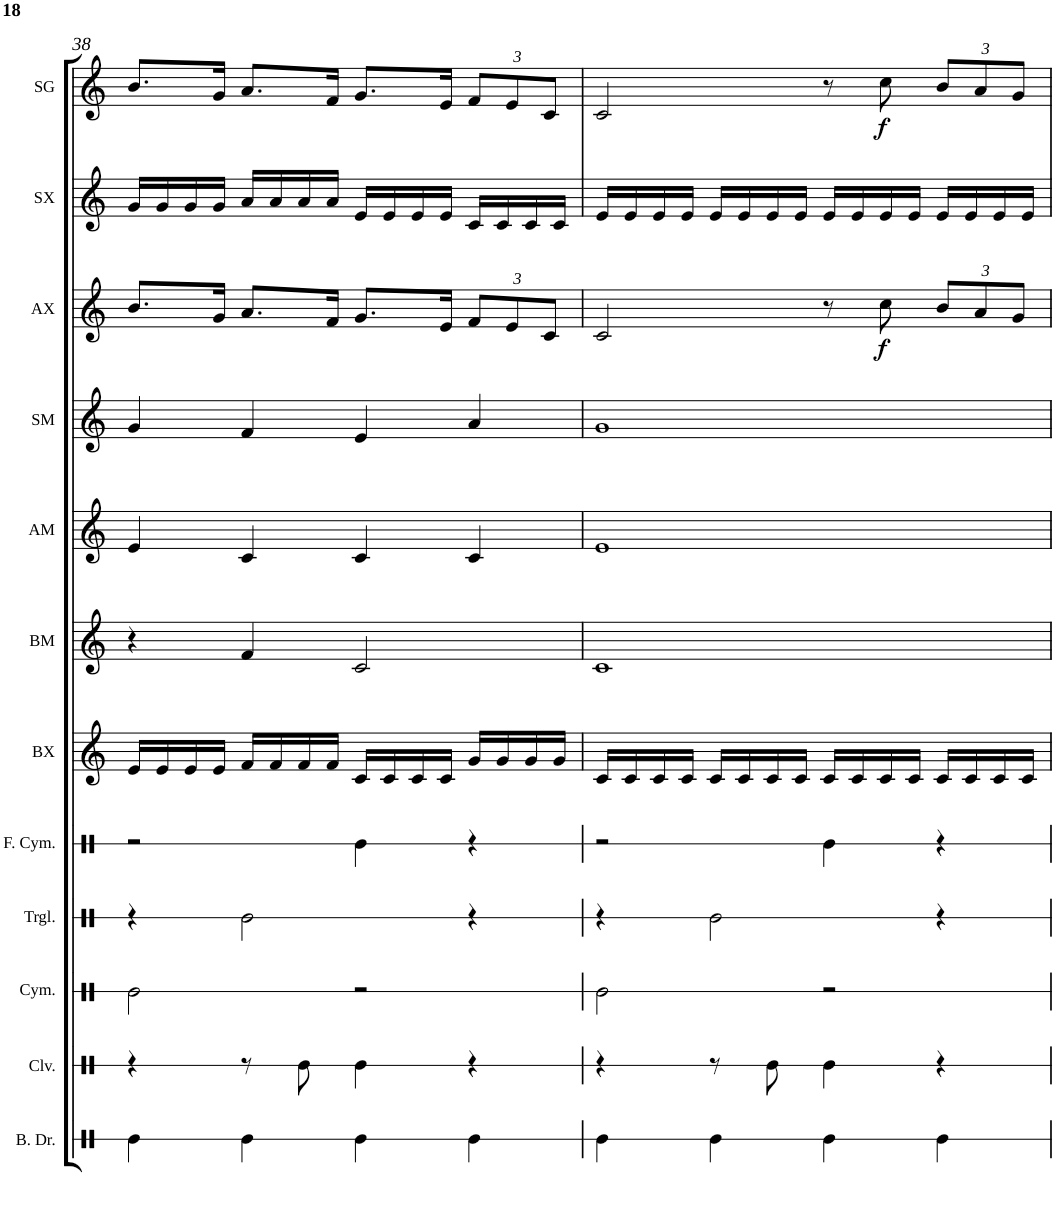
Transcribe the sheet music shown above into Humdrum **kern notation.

**kern	**kern	**kern	**kern	**kern	**kern	**kern	**kern	**kern	**kern	**dynam	**kern	**kern	**dynam
*part12	*part11	*part10	*part9	*part8	*part7	*part6	*part5	*part4	*part3	*part3	*part2	*part1	*part1
*staff12	*staff11	*staff10	*staff9	*staff8	*staff7	*staff6	*staff5	*staff4	*staff3	*staff3	*staff2	*staff1	*staff1
*I"Bass Drum	*I"Claves	*I"Cymbals	*I"Triangle	*I"Finger Cymbals	*I"Bass Xylophone	*I"Bass Metallophone	*I"Alto Metallophone	*I"Soprano Metallophone	*I"Alto Xylophone	*	*I"Soprano Xylophone	*I"Soprano Glockenspiel	*
*I'B. Dr.	*I'Clv.	*I'Cym.	*I'Trgl.	*I'F. Cym.	*I'BX	*I'BM	*I'AM	*I'SM	*I'AX	*	*I'SX	*I'SG	*
!!LO:PB:g=z
*clefX	*clefX	*clefX	*clefX	*clefX	*clefG2	*clefG2	*clefG2	*clefG2	*clefG2	*	*clefG2	*clefG2	*
*	*	*	*	*	*Trd7c12	*Trd7c12	*	*Trd-7c-12	*	*	*Trd-7c-12	*Trd-14c-24	*
*k[]	*k[]	*k[]	*k[]	*k[]	*k[]	*k[]	*k[]	*k[]	*k[]	*	*k[]	*k[]	*
*M4/4	*M4/4	*M4/4	*M4/4	*M4/4	*M4/4	*M4/4	*M4/4	*M4/4	*M4/4	*	*M4/4	*M4/4	*
=38	=38	=38	=38	=38	=38	=38	=38	=38	=38	=38	=38	=38	=38
4Re\	4r	2Re\	4r	2r	16e/LL	4r	4e/	4g/	8.b/L	.	16g/LL	8.b/L	.
.	.	.	.	.	16e/	.	.	.	.	.	16g/	.	.
.	.	.	.	.	16e/	.	.	.	.	.	16g/	.	.
.	.	.	.	.	16e/JJ	.	.	.	16g/Jk	.	16g/JJ	16g/Jk	.
4Re\	8r	.	2Re\	.	16f/LL	4f/	4c/	4f/	8.a/L	.	16a/LL	8.a/L	.
.	.	.	.	.	16f/	.	.	.	.	.	16a/	.	.
.	8Re\	.	.	.	16f/	.	.	.	.	.	16a/	.	.
.	.	.	.	.	16f/JJ	.	.	.	16f/Jk	.	16a/JJ	16f/Jk	.
4Re\	4Re\	2r	.	4Re\	16c/LL	2c/	4c/	4e/	8.g/L	.	16e/LL	8.g/L	.
.	.	.	.	.	16c/	.	.	.	.	.	16e/	.	.
.	.	.	.	.	16c/	.	.	.	.	.	16e/	.	.
.	.	.	.	.	16c/JJ	.	.	.	16e/Jk	.	16e/JJ	16e/Jk	.
*	*	*	*	*	*	*	*	*	*Xbrackettup	*	*	*Xbrackettup	*
4Re\	4r	.	4r	4r	16g/LL	.	4c/	4a/	12f/L	.	16c/LL	12f/L	.
.	.	.	.	.	16g/	.	.	.	.	.	16c/	.	.
.	.	.	.	.	.	.	.	.	12e/	.	.	12e/	.
.	.	.	.	.	16g/	.	.	.	.	.	16c/	.	.
.	.	.	.	.	.	.	.	.	12c/J	.	.	12c/J	.
.	.	.	.	.	16g/JJ	.	.	.	.	.	16c/JJ	.	.
=39	=39	=39	=39	=39	=39	=39	=39	=39	=39	=39	=39	=39	=39
4Re\	4r	2Re\	4r	2r	16c/LL	1c	1e	1g	2c/	.	16e/LL	2c/	.
.	.	.	.	.	16c/	.	.	.	.	.	16e/	.	.
.	.	.	.	.	16c/	.	.	.	.	.	16e/	.	.
.	.	.	.	.	16c/JJ	.	.	.	.	.	16e/JJ	.	.
4Re\	8r	.	2Re\	.	16c/LL	.	.	.	.	.	16e/LL	.	.
.	.	.	.	.	16c/	.	.	.	.	.	16e/	.	.
.	8Re\	.	.	.	16c/	.	.	.	.	.	16e/	.	.
.	.	.	.	.	16c/JJ	.	.	.	.	.	16e/JJ	.	.
4Re\	4Re\	2r	.	4Re\	16c/LL	.	.	.	8r	.	16e/LL	8r	.
.	.	.	.	.	16c/	.	.	.	.	.	16e/	.	.
!	!	!	!	!	!	!	!	!	!	!LO:DY:b	!	!	!LO:DY:b
.	.	.	.	.	16c/	.	.	.	8cc\	f	16e/	8cc\	f
.	.	.	.	.	16c/JJ	.	.	.	.	.	16e/JJ	.	.
4Re\	4r	.	4r	4r	16c/LL	.	.	.	12b/L	.	16e/LL	12b/L	.
.	.	.	.	.	16c/	.	.	.	.	.	16e/	.	.
.	.	.	.	.	.	.	.	.	12a/	.	.	12a/	.
.	.	.	.	.	16c/	.	.	.	.	.	16e/	.	.
.	.	.	.	.	.	.	.	.	12g/J	.	.	12g/J	.
.	.	.	.	.	16c/JJ	.	.	.	.	.	16e/JJ	.	.
=	=	=	=	=	=	=	=	=	=	=	=	=	=
*-	*-	*-	*-	*-	*-	*-	*-	*-	*-	*-	*-	*-	*-
